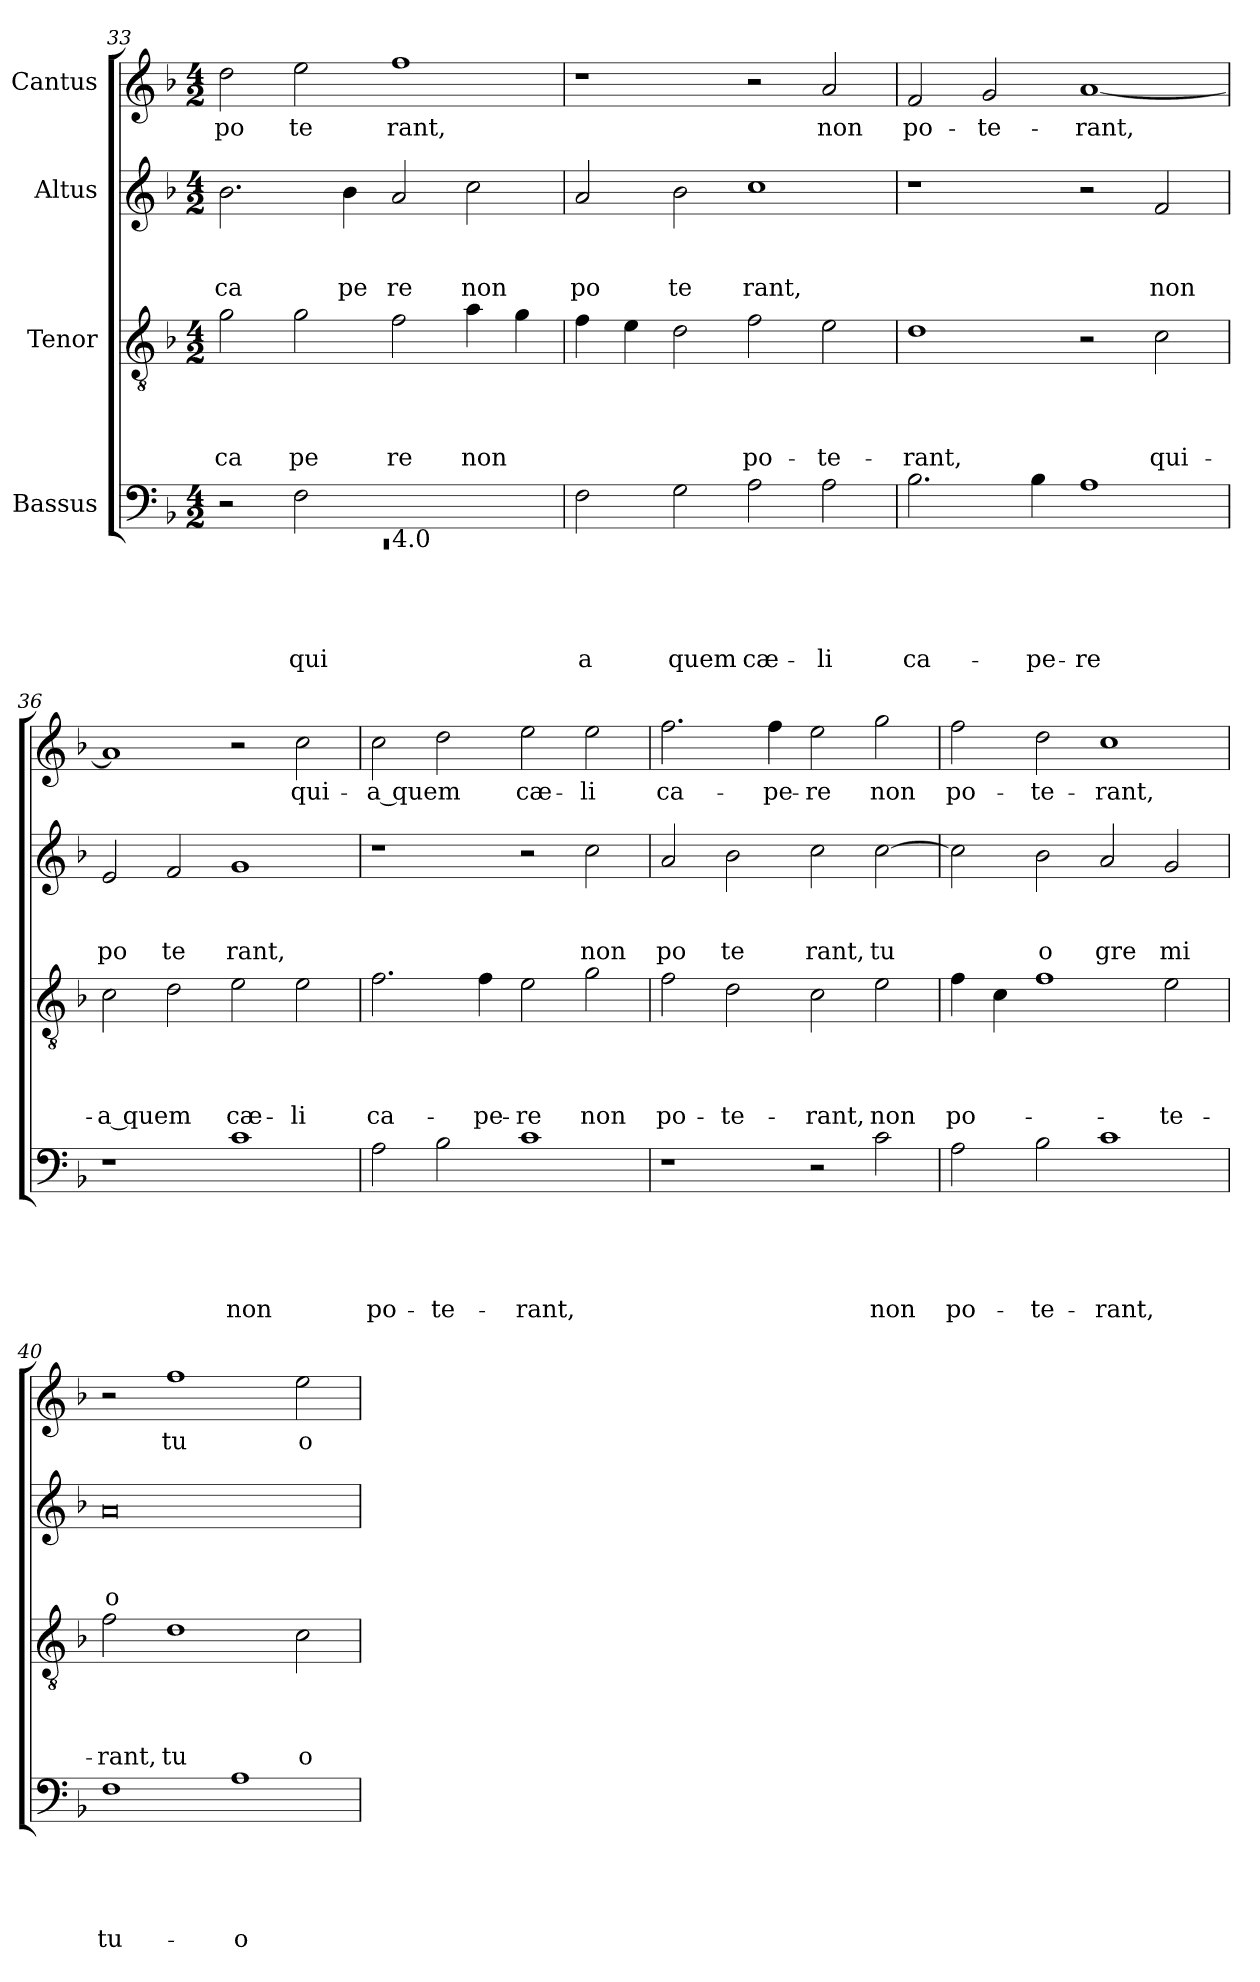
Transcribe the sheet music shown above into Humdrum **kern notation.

**kern	**text	**text	**text	**text	**text	**kern	**text	**text	**text	**text	**kern	**text	**text	**text	**kern	**text
*part4	*part4	*part4	*part4	*part4	*part4	*part3	*part3	*part3	*part3	*part3	*part2	*part2	*part2	*part2	*part1	*part1
*staff4	*staff4	*staff4	*staff4	*staff4	*staff4	*staff3	*staff3	*staff3	*staff3	*staff3	*staff2	*staff2	*staff2	*staff2	*staff1	*staff1
*I"Bassus	*	*	*	*	*	*I"Tenor	*	*	*	*	*I"Altus	*	*	*	*I"Cantus	*
*clefF4	*	*	*	*	*	*clefGv2	*	*	*	*	*clefG2	*	*	*	*clefG2	*
*k[b-]	*	*	*	*	*	*k[b-]	*	*	*	*	*k[b-]	*	*	*	*k[b-]	*
*F:	*	*	*	*	*	*F:	*	*	*	*	*F:	*	*	*	*F:	*
*M4/2	*	*	*	*	*	*M4/2	*	*	*	*	*M4/2	*	*	*	*M4/2	*
=33	=33	=33	=33	=33	=33	=33	=33	=33	=33	=33	=33	=33	=33	=33	=33	=33
*^	*	*	*	*	*	*	*	*	*	*	*	*	*	*	*	*
!	!LO:N:vis=1	!	!	!	!	!	!	!	!	!	!LO:LY:b	!	!	!	!LO:LY:b	!	!LO:LY:b
*	*^	*	*	*	*	*	*	*	*	*	*	*	*	*	*	*	*
0ryy	0rEE	2r	.	.	.	.	.	2g\	.	.	.	ca	2.b-\	.	.	ca	2dd\	po
!	!	!	!	!	!	!	!LO:LY:b	!	!	!	!	!LO:LY:b	!	!	!	!	!	!LO:LY:b
.	.	2F\	.	.	.	.	qui	2g\	.	.	.	pe	.	.	.	.	2ee\	te
!	!	!	!	!	!	!	!	!	!	!	!	!	!	!	!	!LO:LY:b	!	!
.	.	.	.	.	.	.	.	.	.	.	.	.	4b-\	.	.	pe	.	.
!	!	!LO:TX:b:t=4.0	!	!	!	!	!	!	!	!	!	!	!	!	!	!	!	!
!	!	!	!	!	!	!	!	!	!	!	!	!LO:LY:b	!	!	!	!LO:LY:b	!	!LO:LY:b
.	.	1ryy	.	.	.	.	.	2f\	.	.	.	re	2a/	.	.	re	1ff	rant,
!	!	!	!	!	!	!	!	!	!	!	!	!LO:LY:b	!	!	!	!LO:LY:b	!	!
.	.	.	.	.	.	.	.	4a\	.	.	.	non	2cc\	.	.	non	.	.
.	.	.	.	.	.	.	.	4g\	.	.	.	.	.	.	.	.	.	.
*v	*v	*v	*	*	*	*	*	*	*	*	*	*	*	*	*	*	*	*
!!LO:LB:g=z
=34	=34	=34	=34	=34	=34	=34	=34	=34	=34	=34	=34	=34	=34	=34	=34	=34
!	!	!	!	!	!LO:LY:b	!	!	!	!	!	!	!	!	!LO:LY:b	!	!
2F\	.	.	.	.	a	4f\	.	.	.	.	2a/	.	.	po	1r	.
.	.	.	.	.	.	4e\	.	.	.	.	.	.	.	.	.	.
!	!	!	!	!	!LO:LY:b	!	!	!	!	!	!	!	!	!LO:LY:b	!	!
2G\	.	.	.	.	quem	2d\	.	.	.	.	2b-\	.	.	te	.	.
!	!	!	!	!	!LO:LY:b	!	!	!	!	!LO:LY:b	!	!	!	!LO:LY:b	!	!
2A\	.	.	.	.	cæ-	2f\	.	.	.	po-	1cc	.	.	rant,	2r	.
!	!	!	!	!	!LO:LY:b	!	!	!	!	!LO:LY:b	!	!	!	!	!	!LO:LY:b
2A\	.	.	.	.	-li	2e\	.	.	.	-te-	.	.	.	.	2a/	non
=35	=35	=35	=35	=35	=35	=35	=35	=35	=35	=35	=35	=35	=35	=35	=35	=35
!	!	!	!	!	!LO:LY:b	!	!	!	!	!LO:LY:b	!	!	!	!	!	!LO:LY:b
2.B-\	.	.	.	.	ca-	1d	.	.	.	-rant,	1r	.	.	.	2f/	po-
!	!	!	!	!	!	!	!	!	!	!	!	!	!	!	!	!LO:LY:b
.	.	.	.	.	.	.	.	.	.	.	.	.	.	.	2g/	-te-
!	!	!	!	!	!LO:LY:b	!	!	!	!	!	!	!	!	!	!	!
4B-\	.	.	.	.	-pe-	.	.	.	.	.	.	.	.	.	.	.
!	!	!	!	!	!LO:LY:b	!	!	!	!	!	!	!	!	!	!	!LO:LY:b
1A	.	.	.	.	-re	2r	.	.	.	.	2r	.	.	.	[<1a	-rant,
!	!	!	!	!	!	!	!	!	!	!LO:LY:b	!	!	!	!LO:LY:b	!	!
.	.	.	.	.	.	2c\	.	.	.	qui-	2f/	.	.	non	.	.
=36	=36	=36	=36	=36	=36	=36	=36	=36	=36	=36	=36	=36	=36	=36	=36	=36
!	!	!	!	!	!	!	!	!	!	!LO:LY:b	!	!	!	!LO:LY:b	!	!
1r	.	.	.	.	.	2c\	.	.	.	-a quem	2e/	.	.	po	1a]	.
!	!	!	!	!	!	!	!	!	!	!	!	!	!	!LO:LY:b	!	!
.	.	.	.	.	.	2d\	.	.	.	.	2f/	.	.	te	.	.
!	!	!	!	!	!LO:LY:b	!	!	!	!	!LO:LY:b	!	!	!	!LO:LY:b	!	!
1c	.	.	.	.	non	2e\	.	.	.	cæ-	1g	.	.	rant,	2r	.
!	!	!	!	!	!	!	!	!	!	!LO:LY:b	!	!	!	!	!	!LO:LY:b
.	.	.	.	.	.	2e\	.	.	.	-li	.	.	.	.	2cc\	qui-
=37	=37	=37	=37	=37	=37	=37	=37	=37	=37	=37	=37	=37	=37	=37	=37	=37
!	!	!	!	!	!LO:LY:b	!	!	!	!	!LO:LY:b	!	!	!	!	!	!LO:LY:b
2A\	.	.	.	.	po-	2.f\	.	.	.	ca-	1r	.	.	.	2cc\	-a quem
!	!	!	!	!	!LO:LY:b	!	!	!	!	!	!	!	!	!	!	!
2B-\	.	.	.	.	-te-	.	.	.	.	.	.	.	.	.	2dd\	.
!	!	!	!	!	!	!	!	!	!	!LO:LY:b	!	!	!	!	!	!
.	.	.	.	.	.	4f\	.	.	.	-pe-	.	.	.	.	.	.
!	!	!	!	!	!LO:LY:b	!	!	!	!	!LO:LY:b	!	!	!	!	!	!LO:LY:b
1c	.	.	.	.	-rant,	2e\	.	.	.	-re	2r	.	.	.	2ee\	cæ-
!	!	!	!	!	!	!	!	!	!	!LO:LY:b	!	!	!	!LO:LY:b	!	!LO:LY:b
.	.	.	.	.	.	2g\	.	.	.	non	2cc\	.	.	non	2ee\	-li
=38	=38	=38	=38	=38	=38	=38	=38	=38	=38	=38	=38	=38	=38	=38	=38	=38
!	!	!	!	!	!	!	!	!	!	!LO:LY:b	!	!	!	!LO:LY:b	!	!LO:LY:b
1r	.	.	.	.	.	2f\	.	.	.	po-	2a/	.	.	po	2.ff\	ca-
!	!	!	!	!	!	!	!	!	!	!LO:LY:b	!	!	!	!LO:LY:b	!	!
.	.	.	.	.	.	2d\	.	.	.	-te-	2b-\	.	.	te	.	.
!	!	!	!	!	!	!	!	!	!	!	!	!	!	!	!	!LO:LY:b
.	.	.	.	.	.	.	.	.	.	.	.	.	.	.	4ff\	-pe-
!	!	!	!	!	!	!	!	!	!	!LO:LY:b	!	!	!	!LO:LY:b	!	!LO:LY:b
2r	.	.	.	.	.	2c\	.	.	.	-rant,	2cc\	.	.	rant,	2ee\	-re
!	!	!	!	!	!LO:LY:b	!	!	!	!	!LO:LY:b	!	!	!	!LO:LY:b	!	!LO:LY:b
2c\	.	.	.	.	non	2e\	.	.	.	non	[>2cc\	.	.	tu	2gg\	non
=39	=39	=39	=39	=39	=39	=39	=39	=39	=39	=39	=39	=39	=39	=39	=39	=39
!	!	!	!	!	!LO:LY:b	!	!	!	!	!LO:LY:b	!	!	!	!	!	!LO:LY:b
2A\	.	.	.	.	po-	4f\	.	.	.	po-	2cc\]	.	.	.	2ff\	po-
.	.	.	.	.	.	4c\	.	.	.	.	.	.	.	.	.	.
!	!	!	!	!	!LO:LY:b	!	!	!	!	!	!	!	!	!LO:LY:b	!	!LO:LY:b
2B-\	.	.	.	.	-te-	1f	.	.	.	.	2b-\	.	.	o	2dd\	-te-
!	!	!	!	!	!LO:LY:b	!	!	!	!	!	!	!	!	!LO:LY:b	!	!LO:LY:b
1c	.	.	.	.	-rant,	.	.	.	.	.	2a/	.	.	gre	1cc	-rant,
!	!	!	!	!	!	!	!	!	!	!LO:LY:b	!	!	!	!LO:LY:b	!	!
.	.	.	.	.	.	2e\	.	.	.	-te-	2g/	.	.	mi	.	.
!!LO:PB:g=z
=40	=40	=40	=40	=40	=40	=40	=40	=40	=40	=40	=40	=40	=40	=40	=40	=40
!	!	!	!	!	!LO:LY:b	!	!	!	!	!LO:LY:b	!	!	!	!LO:LY:b	!	!
1F	.	.	.	.	tu-	2f\	.	.	.	-rant,	0a	.	.	o	2r	.
!	!	!	!	!	!	!	!	!	!	!LO:LY:b	!	!	!	!	!	!LO:LY:b
.	.	.	.	.	.	1d	.	.	.	tu	.	.	.	.	1ff	tu
!	!	!	!	!	!LO:LY:b	!	!	!	!	!	!	!	!	!	!	!
1A	.	.	.	.	-o	.	.	.	.	.	.	.	.	.	.	.
!	!	!	!	!	!	!	!	!	!	!LO:LY:b	!	!	!	!	!	!LO:LY:b
.	.	.	.	.	.	2c\	.	.	.	o	.	.	.	.	2ee\	o
=	=	=	=	=	=	=	=	=	=	=	=	=	=	=	=	=
*-	*-	*-	*-	*-	*-	*-	*-	*-	*-	*-	*-	*-	*-	*-	*-	*-
